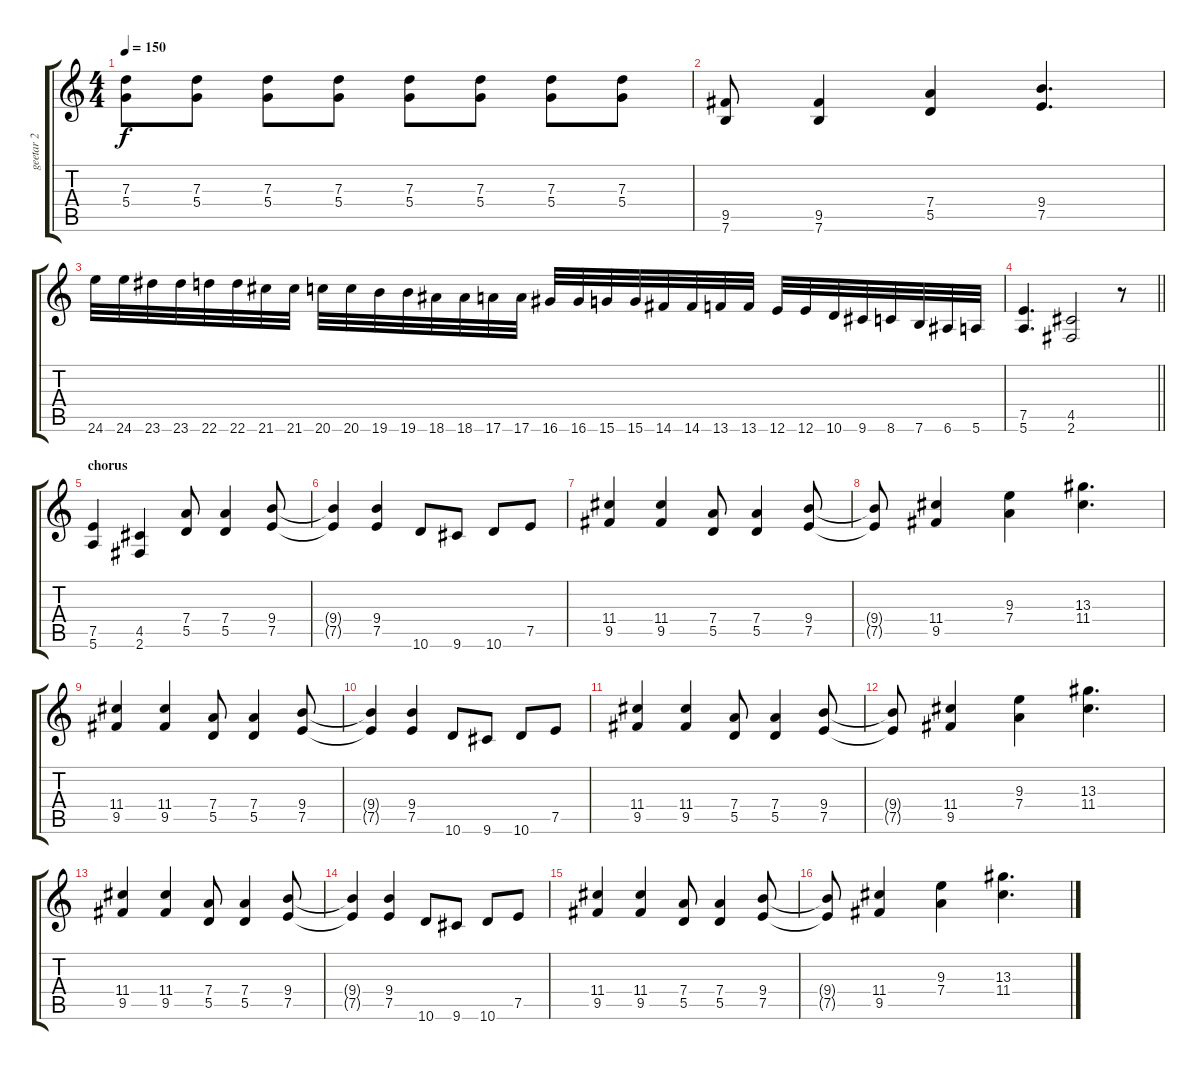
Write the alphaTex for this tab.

\track ("geetar 2" "geetar 2") {instrument distortionguitar}
\staff {score tabs}
\tuning (E4 B3 G3 D3 A2 E2) {hide}
\ts (4 4)
\tempo 150
\clef g2
\ks c
(7.3 5.4).8{dy f} (7.3 5.4).8 (7.3 5.4).8 (7.3 5.4).8 (7.3 5.4).8 (7.3 5.4).8 (7.3 5.4).8 (7.3 5.4).8 |
(9.5 7.6).8 (9.5 7.6).4 (7.4 5.5).4 (9.4 7.5).4{d} |
24.6.32 24.6.32 23.6.32 23.6.32 22.6.32 22.6.32 21.6.32 21.6.32 20.6.32 20.6.32 19.6.32 19.6.32 18.6.32 18.6.32 17.6.32 17.6.32 16.6.32 16.6.32 15.6.32 15.6.32 14.6.32 14.6.32 13.6.32 13.6.32 12.6.32 12.6.32 10.6.32 9.6.32 8.6.32 7.6.32 6.6.32 5.6.32 |
\barLineRight lightlight
(7.5 5.6).4{d} (4.5 2.6).2 r.8 |
\section ("" "chorus")
(7.5 5.6).4 (4.5 2.6).4 (7.4 5.5).8 (7.4 5.5).4 (9.4 7.5).8 |
(9.4{t} 7.5{t}).4 (9.4 7.5).4 10.6.8 9.6.8 10.6.8 7.5.8 |
(11.4 9.5).4 (11.4 9.5).4 (7.4 5.5).8 (7.4 5.5).4 (9.4 7.5).8 |
(9.4{t} 7.5{t}).8 (11.4 9.5).4 (9.3 7.4).4 (13.3 11.4).4{d} |
(11.4 9.5).4 (11.4 9.5).4 (7.4 5.5).8 (7.4 5.5).4 (9.4 7.5).8 |
(9.4{t} 7.5{t}).4 (9.4 7.5).4 10.6.8 9.6.8 10.6.8 7.5.8 |
(11.4 9.5).4 (11.4 9.5).4 (7.4 5.5).8 (7.4 5.5).4 (9.4 7.5).8 |
(9.4{t} 7.5{t}).8 (11.4 9.5).4 (9.3 7.4).4 (13.3 11.4).4{d} |
(11.4 9.5).4 (11.4 9.5).4 (7.4 5.5).8 (7.4 5.5).4 (9.4 7.5).8 |
(9.4{t} 7.5{t}).4 (9.4 7.5).4 10.6.8 9.6.8 10.6.8 7.5.8 |
(11.4 9.5).4 (11.4 9.5).4 (7.4 5.5).8 (7.4 5.5).4 (9.4 7.5).8 |
(9.4{t} 7.5{t}).8 (11.4 9.5).4 (9.3 7.4).4 (13.3 11.4).4{d}
